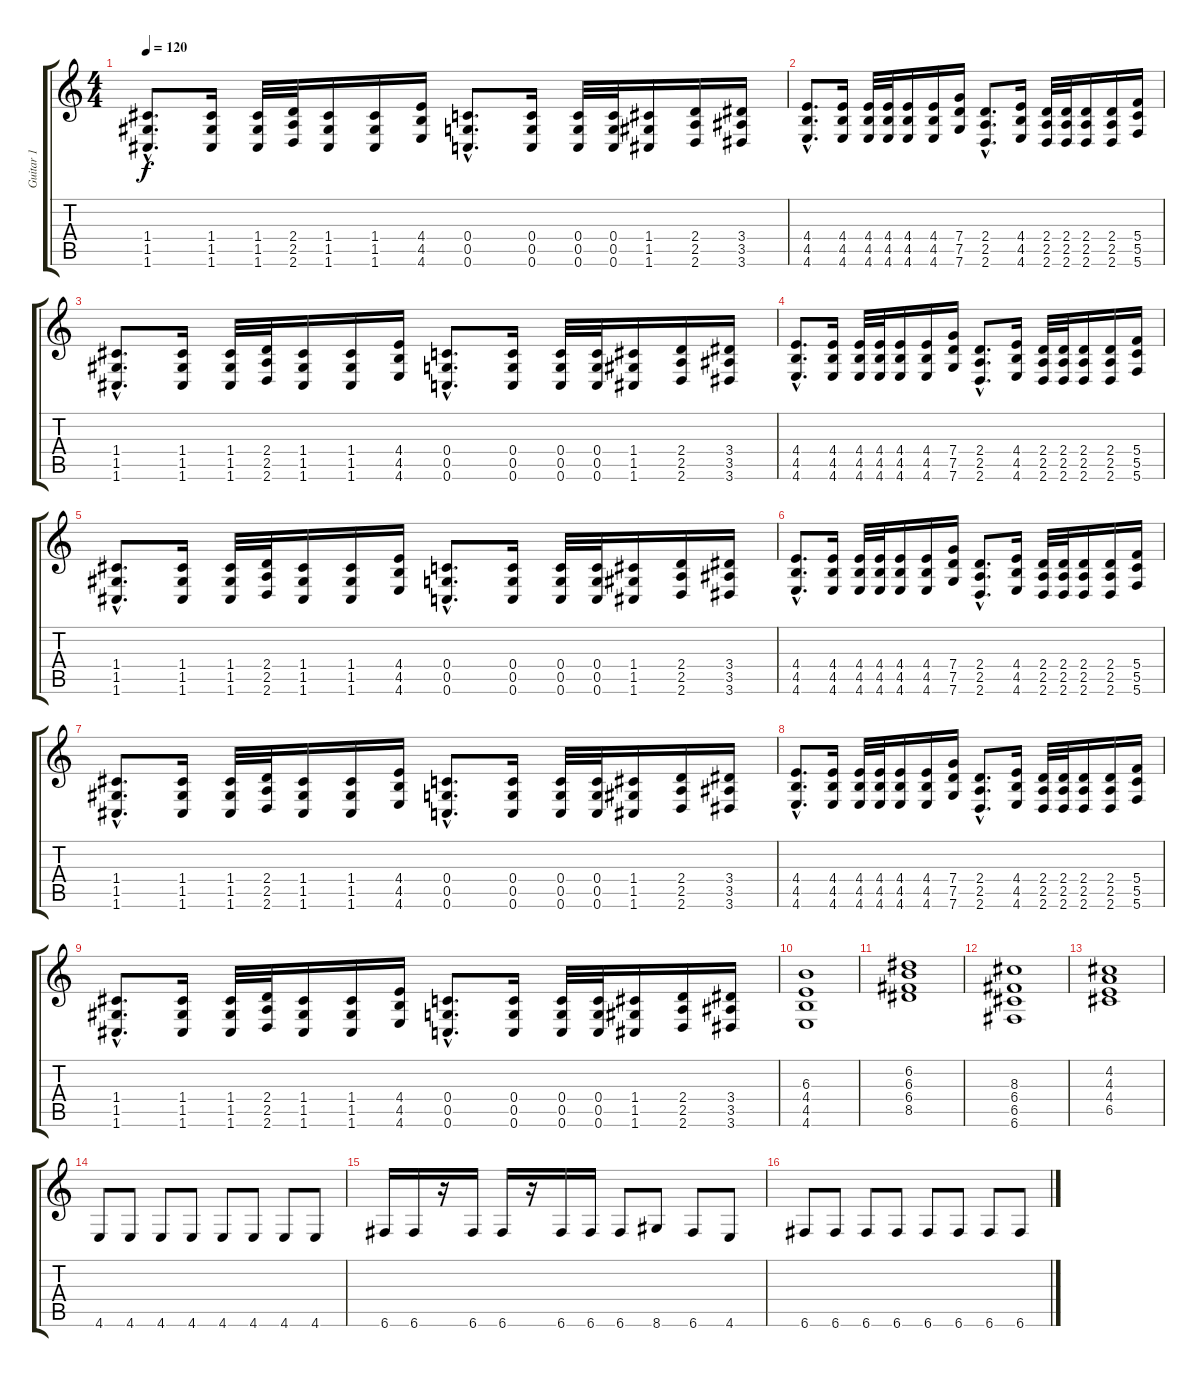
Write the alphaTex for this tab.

\track ("Guitar 1" "Guitar 1") {instrument distortionguitar}
\staff {score tabs}
\tuning (D4 A3 F3 C3 G2 C2) {hide}
\ts (4 4)
\tempo 120
\clef g2
\ks c
(1.4{hac} 1.5{hac} 1.6{hac}).8{d dy f} (1.4 1.5 1.6).16 (1.4 1.5 1.6).32 (2.4 2.5 2.6).32 (1.4 1.5 1.6).16 (1.4 1.5 1.6).16 (4.4 4.5 4.6).16 (0.4{hac} 0.5{hac} 0.6{hac}).8{d} (0.4 0.5 0.6).16 (0.4 0.5 0.6).32 (0.4 0.5 0.6).32 (1.4 1.5 1.6).16 (2.4 2.5 2.6).16 (3.4 3.5 3.6).16 |
(4.4{hac} 4.5{hac} 4.6{hac}).8{d} (4.4 4.5 4.6).16 (4.4 4.5 4.6).32 (4.4 4.5 4.6).32 (4.4 4.5 4.6).16 (4.4 4.5 4.6).16 (7.4 7.5 7.6).16 (2.4{hac} 2.5{hac} 2.6{hac}).8{d} (4.4 4.5 4.6).16 (2.4 2.5 2.6).32 (2.4 2.5 2.6).32 (2.4 2.5 2.6).16 (2.4 2.5 2.6).16 (5.4 5.5 5.6).16 |
(1.4{hac} 1.5{hac} 1.6{hac}).8{d} (1.4 1.5 1.6).16 (1.4 1.5 1.6).32 (2.4 2.5 2.6).32 (1.4 1.5 1.6).16 (1.4 1.5 1.6).16 (4.4 4.5 4.6).16 (0.4{hac} 0.5{hac} 0.6{hac}).8{d} (0.4 0.5 0.6).16 (0.4 0.5 0.6).32 (0.4 0.5 0.6).32 (1.4 1.5 1.6).16 (2.4 2.5 2.6).16 (3.4 3.5 3.6).16 |
(4.4{hac} 4.5{hac} 4.6{hac}).8{d} (4.4 4.5 4.6).16 (4.4 4.5 4.6).32 (4.4 4.5 4.6).32 (4.4 4.5 4.6).16 (4.4 4.5 4.6).16 (7.4 7.5 7.6).16 (2.4{hac} 2.5{hac} 2.6{hac}).8{d} (4.4 4.5 4.6).16 (2.4 2.5 2.6).32 (2.4 2.5 2.6).32 (2.4 2.5 2.6).16 (2.4 2.5 2.6).16 (5.4 5.5 5.6).16 |
(1.4{hac} 1.5{hac} 1.6{hac}).8{d} (1.4 1.5 1.6).16 (1.4 1.5 1.6).32 (2.4 2.5 2.6).32 (1.4 1.5 1.6).16 (1.4 1.5 1.6).16 (4.4 4.5 4.6).16 (0.4{hac} 0.5{hac} 0.6{hac}).8{d} (0.4 0.5 0.6).16 (0.4 0.5 0.6).32 (0.4 0.5 0.6).32 (1.4 1.5 1.6).16 (2.4 2.5 2.6).16 (3.4 3.5 3.6).16 |
(4.4{hac} 4.5{hac} 4.6{hac}).8{d} (4.4 4.5 4.6).16 (4.4 4.5 4.6).32 (4.4 4.5 4.6).32 (4.4 4.5 4.6).16 (4.4 4.5 4.6).16 (7.4 7.5 7.6).16 (2.4{hac} 2.5{hac} 2.6{hac}).8{d} (4.4 4.5 4.6).16 (2.4 2.5 2.6).32 (2.4 2.5 2.6).32 (2.4 2.5 2.6).16 (2.4 2.5 2.6).16 (5.4 5.5 5.6).16 |
(1.4{hac} 1.5{hac} 1.6{hac}).8{d} (1.4 1.5 1.6).16 (1.4 1.5 1.6).32 (2.4 2.5 2.6).32 (1.4 1.5 1.6).16 (1.4 1.5 1.6).16 (4.4 4.5 4.6).16 (0.4{hac} 0.5{hac} 0.6{hac}).8{d} (0.4 0.5 0.6).16 (0.4 0.5 0.6).32 (0.4 0.5 0.6).32 (1.4 1.5 1.6).16 (2.4 2.5 2.6).16 (3.4 3.5 3.6).16 |
(4.4{hac} 4.5{hac} 4.6{hac}).8{d} (4.4 4.5 4.6).16 (4.4 4.5 4.6).32 (4.4 4.5 4.6).32 (4.4 4.5 4.6).16 (4.4 4.5 4.6).16 (7.4 7.5 7.6).16 (2.4{hac} 2.5{hac} 2.6{hac}).8{d} (4.4 4.5 4.6).16 (2.4 2.5 2.6).32 (2.4 2.5 2.6).32 (2.4 2.5 2.6).16 (2.4 2.5 2.6).16 (5.4 5.5 5.6).16 |
(1.4{hac} 1.5{hac} 1.6{hac}).8{d} (1.4 1.5 1.6).16 (1.4 1.5 1.6).32 (2.4 2.5 2.6).32 (1.4 1.5 1.6).16 (1.4 1.5 1.6).16 (4.4 4.5 4.6).16 (0.4{hac} 0.5{hac} 0.6{hac}).8{d} (0.4 0.5 0.6).16 (0.4 0.5 0.6).32 (0.4 0.5 0.6).32 (1.4 1.5 1.6).16 (2.4 2.5 2.6).16 (3.4 3.5 3.6).16 |
(6.3 4.4 4.5 4.6).1 |
(6.2 6.3 6.4 8.5).1 |
(8.3 6.4 6.5 6.6).1 |
(4.2 4.3 4.4 6.5).1 |
4.6.8 4.6.8 4.6.8 4.6.8 4.6.8 4.6.8 4.6.8 4.6.8 |
6.6.16 6.6.16 r.16 6.6.16 6.6.16 r.16 6.6.16 6.6.16 6.6.8 8.6.8 6.6.8 4.6.8 |
6.6.8 6.6.8 6.6.8 6.6.8 6.6.8 6.6.8 6.6.8 6.6.8
